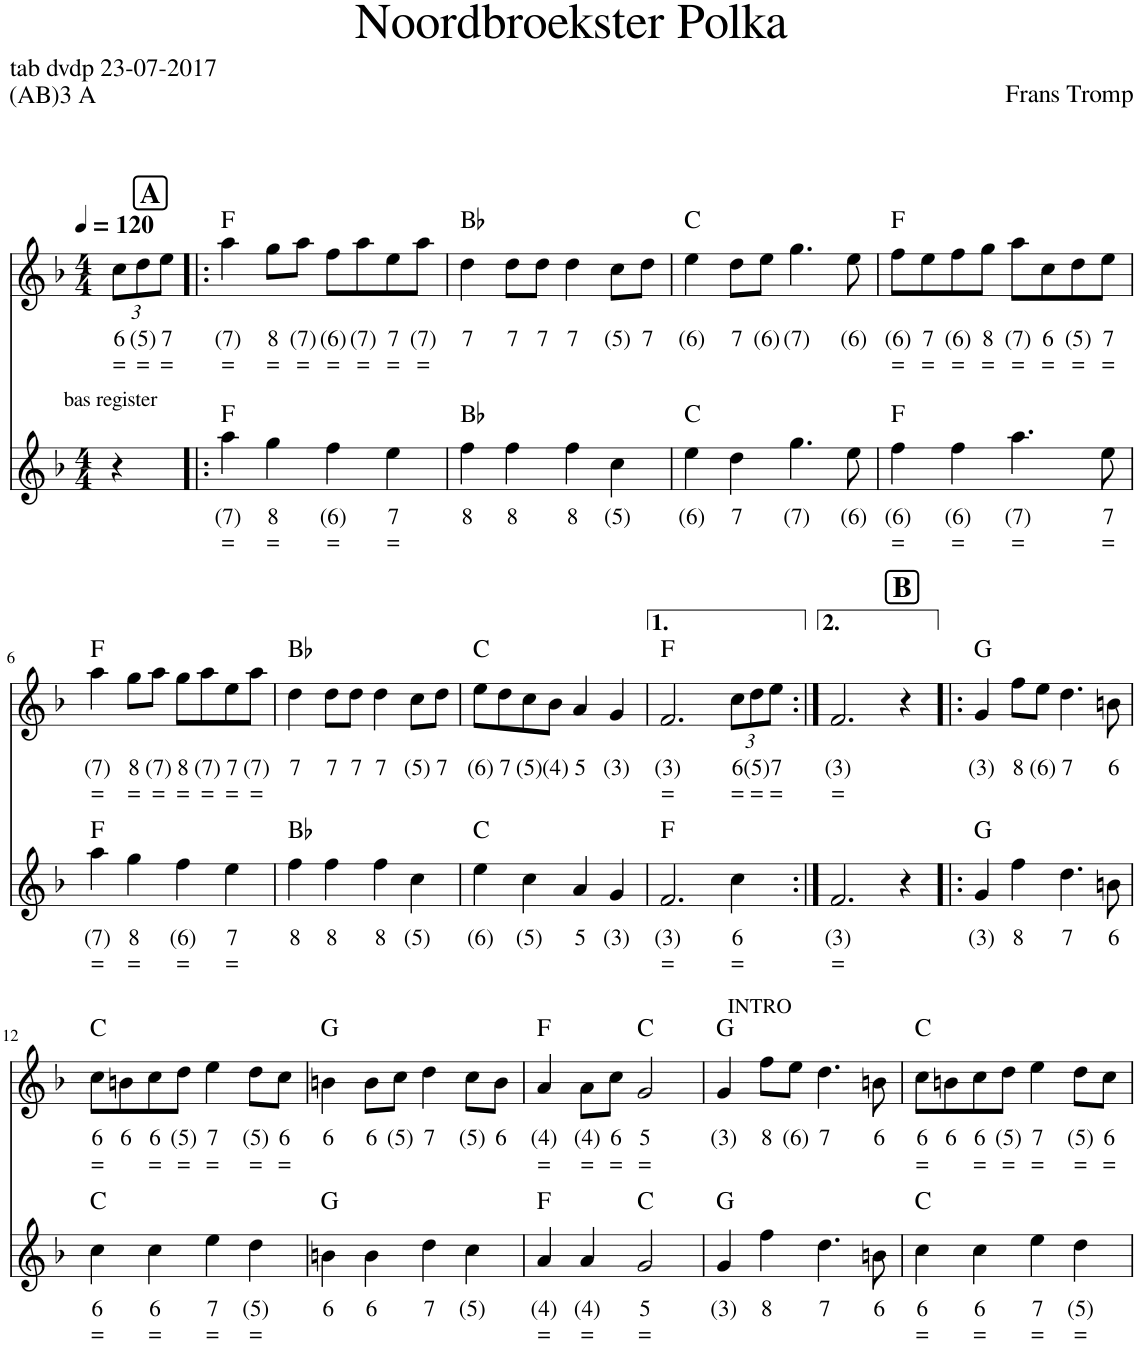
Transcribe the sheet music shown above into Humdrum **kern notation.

**kern	**text	**text	**kern	**text	**text	**harte
*part2	*part2	*part2	*part1	*part1	*part1	*part1
*staff2	*staff2	*staff2	*staff1	*staff1	*staff1	*
*I"Stem	*	*	*I"Stem	*	*	*
*clefG2	*	*	*clefG2	*	*	*
*k[b-]	*	*	*k[b-]	*	*	*
*M4/4	*	*	*M4/4	*	*	*
*MM120	*	*	*MM120	*	*	*
*	*	*	*Xbrackettup	*	*	*
=1	=1	=1	=1	=1	=1	=1
!LO:TX:a:t=bas register	!	!	!	!	!	!
!	!	!	!	!LO:LY:b	!LO:LY:b	!
4r	.	.	12cc\L	6	=	.
!	!	!	!	!LO:LY:b	!LO:LY:b	!
.	.	.	12dd\	(5)	=	.
!	!	!	!	!LO:LY:b	!LO:LY:b	!
.	.	.	12ee\J	7	=	.
!!LO:REH:place=s1:a:B:cj:fs=14:t=A
=2!|:	=2!|:	=2!|:	=2!|:	=2!|:	=2!|:	=2!|:
!	!LO:LY:b	!LO:LY:b	!	!LO:LY:b	!LO:LY:b	!LO:H:kt=N.C.
4aa\	(7)	=	4aa\	(7)	=	N
!	!LO:LY:b	!LO:LY:b	!	!LO:LY:b	!LO:LY:b	!
4gg\	8	=	8gg\L	8	=	.
!	!	!	!	!LO:LY:b	!LO:LY:b	!
.	.	.	8aa\J	(7)	=	.
!	!LO:LY:b	!LO:LY:b	!	!LO:LY:b	!LO:LY:b	!
4ff\	(6)	=	8ff\L	(6)	=	.
!	!	!	!	!LO:LY:b	!LO:LY:b	!
.	.	.	8aa\	(7)	=	.
!	!LO:LY:b	!LO:LY:b	!	!LO:LY:b	!LO:LY:b	!
4ee\	7	=	8ee\	7	=	.
!	!	!	!	!LO:LY:b	!LO:LY:b	!
.	.	.	8aa\J	(7)	=	.
=3	=3	=3	=3	=3	=3	=3
!	!LO:LY:b	!	!	!LO:LY:b	!	!LO:H:kt=N.C.
4ff\	8	.	4dd\	7	.	N
!	!LO:LY:b	!	!	!LO:LY:b	!	!
4ff\	8	.	8dd\L	7	.	.
!	!	!	!	!LO:LY:b	!	!
.	.	.	8dd\J	7	.	.
!	!LO:LY:b	!	!	!LO:LY:b	!	!
4ff\	8	.	4dd\	7	.	.
!	!LO:LY:b	!	!	!LO:LY:b	!	!
4cc\	(5)	.	8cc\L	(5)	.	.
!	!	!	!	!LO:LY:b	!	!
.	.	.	8dd\J	7	.	.
=4	=4	=4	=4	=4	=4	=4
!	!LO:LY:b	!	!	!LO:LY:b	!	!LO:H:kt=N.C.
4ee\	(6)	.	4ee\	(6)	.	N
!	!LO:LY:b	!	!	!LO:LY:b	!	!
4dd\	7	.	8dd\L	7	.	.
!	!	!	!	!LO:LY:b	!	!
.	.	.	8ee\J	(6)	.	.
!	!LO:LY:b	!	!	!LO:LY:b	!	!
4.gg\	(7)	.	4.gg\	(7)	.	.
!	!LO:LY:b	!	!	!LO:LY:b	!	!
8ee\	(6)	.	8ee\	(6)	.	.
=5	=5	=5	=5	=5	=5	=5
!	!LO:LY:b	!LO:LY:b	!	!LO:LY:b	!LO:LY:b	!LO:H:kt=N.C.
4ff\	(6)	=	8ff\L	(6)	=	N
!	!	!	!	!LO:LY:b	!LO:LY:b	!
.	.	.	8ee\	7	=	.
!	!LO:LY:b	!LO:LY:b	!	!LO:LY:b	!LO:LY:b	!
4ff\	(6)	=	8ff\	(6)	=	.
!	!	!	!	!LO:LY:b	!LO:LY:b	!
.	.	.	8gg\J	8	=	.
!	!LO:LY:b	!LO:LY:b	!	!LO:LY:b	!LO:LY:b	!
4.aa\	(7)	=	8aa\L	(7)	=	.
!	!	!	!	!LO:LY:b	!LO:LY:b	!
.	.	.	8cc\	6	=	.
!	!	!	!	!LO:LY:b	!LO:LY:b	!
.	.	.	8dd\	(5)	=	.
!	!LO:LY:b	!LO:LY:b	!	!LO:LY:b	!LO:LY:b	!
8ee\	7	=	8ee\J	7	=	.
!!LO:LB:g=z
=6	=6	=6	=6	=6	=6	=6
!	!LO:LY:b	!LO:LY:b	!	!LO:LY:b	!LO:LY:b	!LO:H:kt=N.C.
4aa\	(7)	=	4aa\	(7)	=	N
!	!LO:LY:b	!LO:LY:b	!	!LO:LY:b	!LO:LY:b	!
4gg\	8	=	8gg\L	8	=	.
!	!	!	!	!LO:LY:b	!LO:LY:b	!
.	.	.	8aa\J	(7)	=	.
!	!LO:LY:b	!LO:LY:b	!	!LO:LY:b	!LO:LY:b	!
4ff\	(6)	=	8gg\L	8	=	.
!	!	!	!	!LO:LY:b	!LO:LY:b	!
.	.	.	8aa\	(7)	=	.
!	!LO:LY:b	!LO:LY:b	!	!LO:LY:b	!LO:LY:b	!
4ee\	7	=	8ee\	7	=	.
!	!	!	!	!LO:LY:b	!LO:LY:b	!
.	.	.	8aa\J	(7)	=	.
=7	=7	=7	=7	=7	=7	=7
!	!LO:LY:b	!	!	!LO:LY:b	!	!LO:H:kt=N.C.
4ff\	8	.	4dd\	7	.	N
!	!LO:LY:b	!	!	!LO:LY:b	!	!
4ff\	8	.	8dd\L	7	.	.
!	!	!	!	!LO:LY:b	!	!
.	.	.	8dd\J	7	.	.
!	!LO:LY:b	!	!	!LO:LY:b	!	!
4ff\	8	.	4dd\	7	.	.
!	!LO:LY:b	!	!	!LO:LY:b	!	!
4cc\	(5)	.	8cc\L	(5)	.	.
!	!	!	!	!LO:LY:b	!	!
.	.	.	8dd\J	7	.	.
=8	=8	=8	=8	=8	=8	=8
!	!LO:LY:b	!	!	!LO:LY:b	!	!LO:H:kt=N.C.
4ee\	(6)	.	8ee\L	(6)	.	N
!	!	!	!	!LO:LY:b	!	!
.	.	.	8dd\	7	.	.
!	!LO:LY:b	!	!	!LO:LY:b	!	!
4cc\	(5)	.	8cc\	(5)	.	.
!	!	!	!	!LO:LY:b	!	!
.	.	.	8b-\J	(4)	.	.
!	!LO:LY:b	!	!	!LO:LY:b	!	!
4a/	5	.	4a/	5	.	.
!	!LO:LY:b	!	!	!LO:LY:b	!	!
4g/	(3)	.	4g/	(3)	.	.
=9	=9	=9	=9	=9	=9	=9
!	!LO:LY:b	!LO:LY:b	!	!LO:LY:b	!LO:LY:b	!LO:H:kt=N.C.
2.f/	(3)	=	2.f/	(3)	=	N
!	!LO:LY:b	!LO:LY:b	!	!LO:LY:b	!LO:LY:b	!
4cc\	6	=	12cc\L	6	=	.
!	!	!	!	!LO:LY:b	!LO:LY:b	!
.	.	.	12dd\	(5)	=	.
!	!	!	!	!LO:LY:b	!LO:LY:b	!
.	.	.	12ee\J	7	=	.
=10:|!	=10:|!	=10:|!	=10:|!	=10:|!	=10:|!	=10:|!
!	!LO:LY:b	!LO:LY:b	!	!LO:LY:b	!LO:LY:b	!
2.f/	(3)	=	2.f/	(3)	=	.
4r	.	.	4r	.	.	.
!!LO:REH:place=s1:a:B:cj:fs=14:t=B
=11!|:	=11!|:	=11!|:	=11!|:	=11!|:	=11!|:	=11!|:
!	!LO:LY:b	!	!	!LO:LY:b	!	!LO:H:kt=N.C.
4g/	(3)	.	4g/	(3)	.	N
!	!LO:LY:b	!	!	!LO:LY:b	!	!
4ff\	8	.	8ff\L	8	.	.
!	!	!	!	!LO:LY:b	!	!
.	.	.	8ee\J	(6)	.	.
!	!LO:LY:b	!	!	!LO:LY:b	!	!
4.dd\	7	.	4.dd\	7	.	.
!	!LO:LY:b	!	!	!LO:LY:b	!	!
8bn\	6	.	8bn\	6	.	.
!!LO:LB:g=z
=12	=12	=12	=12	=12	=12	=12
!	!LO:LY:b	!LO:LY:b	!	!LO:LY:b	!LO:LY:b	!LO:H:kt=N.C.
4cc\	6	=	8cc\L	6	=	N
!	!	!	!	!LO:LY:b	!	!
.	.	.	8bn\	6	.	.
!	!LO:LY:b	!LO:LY:b	!	!LO:LY:b	!LO:LY:b	!
4cc\	6	=	8cc\	6	=	.
!	!	!	!	!LO:LY:b	!LO:LY:b	!
.	.	.	8dd\J	(5)	=	.
!	!LO:LY:b	!LO:LY:b	!	!LO:LY:b	!LO:LY:b	!
4ee\	7	=	4ee\	7	=	.
!	!LO:LY:b	!LO:LY:b	!	!LO:LY:b	!LO:LY:b	!
4dd\	(5)	=	8dd\L	(5)	=	.
!	!	!	!	!LO:LY:b	!LO:LY:b	!
.	.	.	8cc\J	6	=	.
=13	=13	=13	=13	=13	=13	=13
!	!LO:LY:b	!	!	!LO:LY:b	!	!LO:H:kt=N.C.
4bn\	6	.	4bn\	6	.	N
!	!LO:LY:b	!	!	!LO:LY:b	!	!
4b\	6	.	8b\L	6	.	.
!	!	!	!	!LO:LY:b	!	!
.	.	.	8cc\J	(5)	.	.
!	!LO:LY:b	!	!	!LO:LY:b	!	!
4dd\	7	.	4dd\	7	.	.
!	!LO:LY:b	!	!	!LO:LY:b	!	!
4cc\	(5)	.	8cc\L	(5)	.	.
!	!	!	!	!LO:LY:b	!	!
.	.	.	8b\J	6	.	.
=14	=14	=14	=14	=14	=14	=14
!	!LO:LY:b	!LO:LY:b	!	!LO:LY:b	!LO:LY:b	!LO:H:kt=N.C.
4a/	(4)	=	4a/	(4)	=	N
!	!LO:LY:b	!LO:LY:b	!	!LO:LY:b	!LO:LY:b	!
4a/	(4)	=	8a\L	(4)	=	.
!	!	!	!	!LO:LY:b	!LO:LY:b	!
.	.	.	8cc\J	6	=	.
!	!LO:LY:b	!LO:LY:b	!	!LO:LY:b	!LO:LY:b	!LO:H:kt=N.C.
2g/	5	=	2g/	5	=	N
=15	=15	=15	=15	=15	=15	=15
!	!	!	!LO:TX:a:t=INTRO	!	!	!
!	!LO:LY:b	!	!	!LO:LY:b	!	!LO:H:kt=N.C.
4g/	(3)	.	4g/	(3)	.	N
!	!LO:LY:b	!	!	!LO:LY:b	!	!
4ff\	8	.	8ff\L	8	.	.
!	!	!	!	!LO:LY:b	!	!
.	.	.	8ee\J	(6)	.	.
!	!LO:LY:b	!	!	!LO:LY:b	!	!
4.dd\	7	.	4.dd\	7	.	.
!	!LO:LY:b	!	!	!LO:LY:b	!	!
8bn\	6	.	8bn\	6	.	.
=16	=16	=16	=16	=16	=16	=16
!	!LO:LY:b	!LO:LY:b	!	!LO:LY:b	!LO:LY:b	!LO:H:kt=N.C.
4cc\	6	=	8cc\L	6	=	N
!	!	!	!	!LO:LY:b	!	!
.	.	.	8bn\	6	.	.
!	!LO:LY:b	!LO:LY:b	!	!LO:LY:b	!LO:LY:b	!
4cc\	6	=	8cc\	6	=	.
!	!	!	!	!LO:LY:b	!LO:LY:b	!
.	.	.	8dd\J	(5)	=	.
!	!LO:LY:b	!LO:LY:b	!	!LO:LY:b	!LO:LY:b	!
4ee\	7	=	4ee\	7	=	.
!	!LO:LY:b	!LO:LY:b	!	!LO:LY:b	!LO:LY:b	!
4dd\	(5)	=	8dd\L	(5)	=	.
!	!	!	!	!LO:LY:b	!LO:LY:b	!
.	.	.	8cc\J	6	=	.
=	=	=	=	=	=	=
*-	*-	*-	*-	*-	*-	*-
